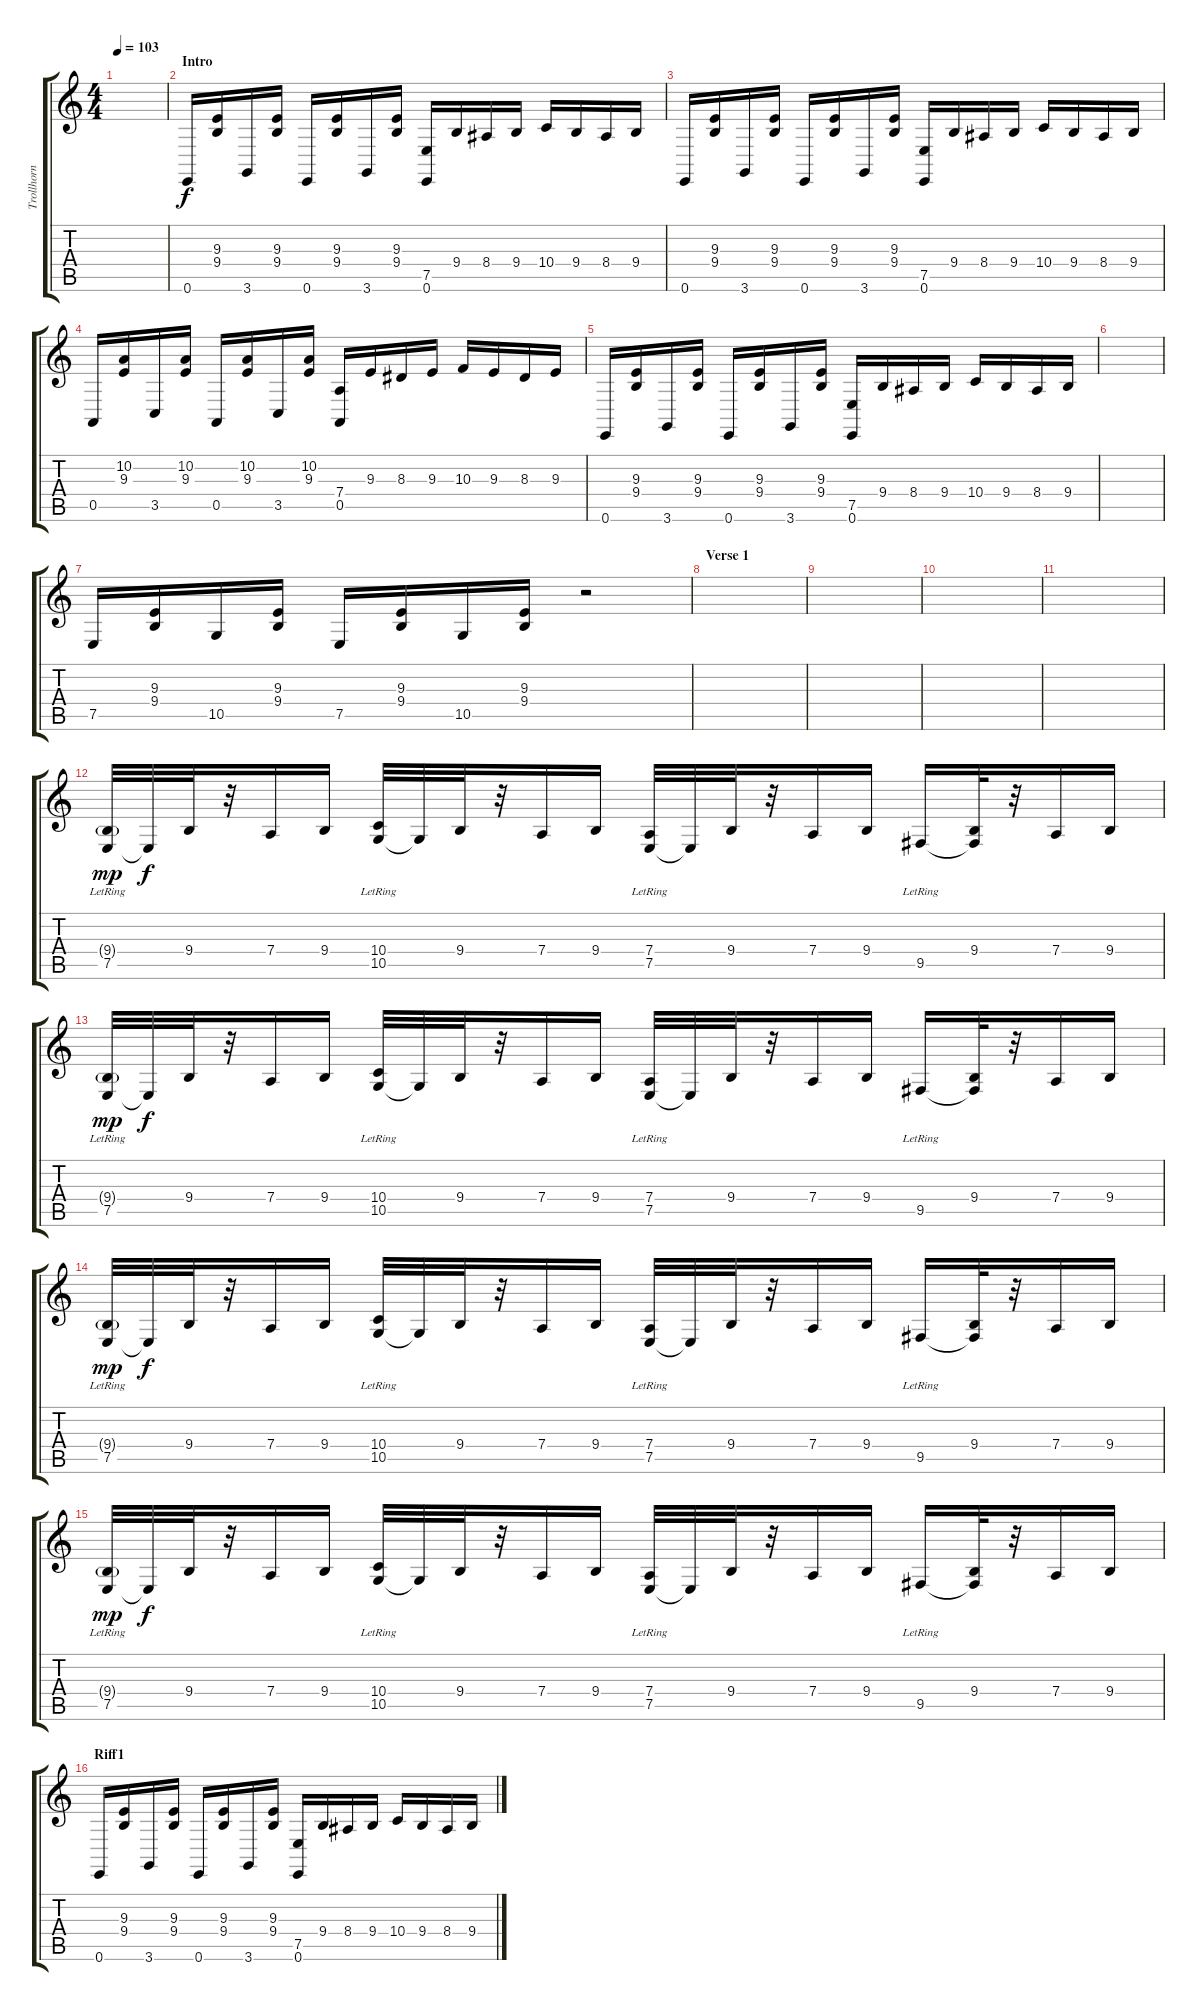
\track ("Trollhorn" "Trollhorn") {instrument accordion}
\staff {score tabs}
\tuning (E4 B3 G3 D3 A2 E2) {hide}
\ts (4 4)
\section ("" "")
\tempo 103
\clef g2
\ks c
|
\section ("" "Intro")
0.6.16 (9.3 9.4).16 3.6.16 (9.3 9.4).16 0.6.16 (9.3 9.4).16 3.6.16 (9.3 9.4).16 (7.5 0.6).16 9.4.16 8.4.16 9.4.16 10.4.16 9.4.16 8.4.16 9.4.16 |
0.6.16 (9.3 9.4).16 3.6.16 (9.3 9.4).16 0.6.16 (9.3 9.4).16 3.6.16 (9.3 9.4).16 (7.5 0.6).16 9.4.16 8.4.16 9.4.16 10.4.16 9.4.16 8.4.16 9.4.16 |
0.5.16 (10.2 9.3).16 3.5.16 (10.2 9.3).16 0.5.16 (10.2 9.3).16 3.5.16 (10.2 9.3).16 (7.4 0.5).16 9.3.16 8.3.16 9.3.16 10.3.16 9.3.16 8.3.16 9.3.16 |
0.6.16 (9.3 9.4).16 3.6.16 (9.3 9.4).16 0.6.16 (9.3 9.4).16 3.6.16 (9.3 9.4).16 (7.5 0.6).16 9.4.16 8.4.16 9.4.16 10.4.16 9.4.16 8.4.16 9.4.16 |
\section ("" "")
|
7.5.16 (9.3 9.4).16 10.5.16 (9.3 9.4).16 7.5.16 (9.3 9.4).16 10.5.16 (9.3 9.4).16 r.2 |
\section ("" "Verse 1")
|
|
|
|
\section ("" "")
(9.4{g lr} 7.5{lr}).32{dy mp} 7.5{t}.32{dy f} 9.4.32 r.32 7.4.16 9.4.16 (10.4{lr} 10.5{lr}).32 10.5{t}.32 9.4.32 r.32 7.4.16 9.4.16 (7.4{lr} 7.5{lr}).32 7.5{t}.32 9.4.32 r.32 7.4.16 9.4.16 9.5{lr}.16 (9.4 9.5{t}).32 r.32 7.4.16 9.4.16 |
(9.4{g lr} 7.5{lr}).32{dy mp} 7.5{t}.32{dy f} 9.4.32 r.32 7.4.16 9.4.16 (10.4{lr} 10.5{lr}).32 10.5{t}.32 9.4.32 r.32 7.4.16 9.4.16 (7.4{lr} 7.5{lr}).32 7.5{t}.32 9.4.32 r.32 7.4.16 9.4.16 9.5{lr}.16 (9.4 9.5{t}).32 r.32 7.4.16 9.4.16 |
(9.4{g lr} 7.5{lr}).32{dy mp} 7.5{t}.32{dy f} 9.4.32 r.32 7.4.16 9.4.16 (10.4{lr} 10.5{lr}).32 10.5{t}.32 9.4.32 r.32 7.4.16 9.4.16 (7.4{lr} 7.5{lr}).32 7.5{t}.32 9.4.32 r.32 7.4.16 9.4.16 9.5{lr}.16 (9.4 9.5{t}).32 r.32 7.4.16 9.4.16 |
(9.4{g lr} 7.5{lr}).32{dy mp} 7.5{t}.32{dy f} 9.4.32 r.32 7.4.16 9.4.16 (10.4{lr} 10.5{lr}).32 10.5{t}.32 9.4.32 r.32 7.4.16 9.4.16 (7.4{lr} 7.5{lr}).32 7.5{t}.32 9.4.32 r.32 7.4.16 9.4.16 9.5{lr}.16 (9.4 9.5{t}).32 r.32 7.4.16 9.4.16 |
\section ("" "Riff1")
0.6.16 (9.3 9.4).16 3.6.16 (9.3 9.4).16 0.6.16 (9.3 9.4).16 3.6.16 (9.3 9.4).16 (7.5 0.6).16 9.4.16 8.4.16 9.4.16 10.4.16 9.4.16 8.4.16 9.4.16
